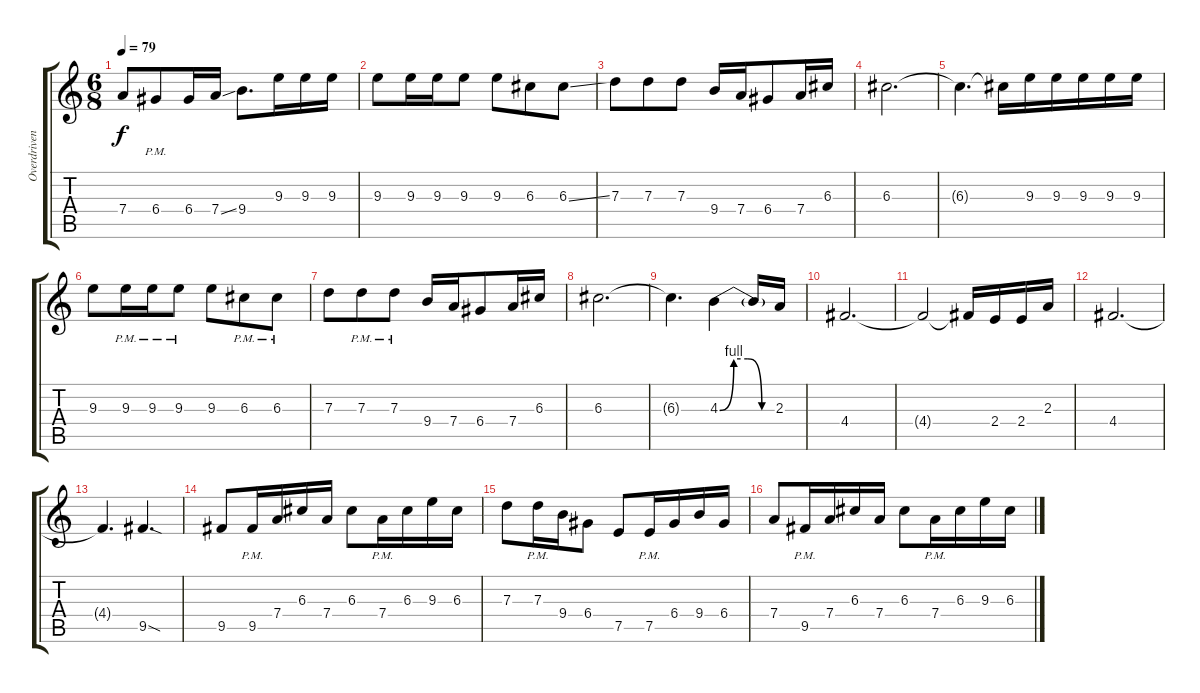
\track ("Overdriven Guitar I" "Overdriven") {instrument overdrivenguitar}
\staff {score tabs}
\tuning (E4 B3 G3 D3 A2 E2) {hide}
\ts (6 8)
\tempo 79
\clef g2
\ks c
7.4.8{dy f} 6.4{pm}.8 6.4.16 7.4{ss}.16 9.4.8{d} 9.3.16 9.3.16 9.3.16 |
9.3.8 9.3.16 9.3.16 9.3.8 9.3.8 6.3.8 6.3{ss}.8 |
7.3.8 7.3.8 7.3.8 9.4.16 7.4.16 6.4.8 7.4.16 6.3.16 |
6.3.2{d} |
6.3{t}.4{d} 6.3{t}.16 9.3.16 9.3.16 9.3.16 9.3.16 9.3.16 |
9.3.8 9.3{pm}.16 9.3{pm}.16 9.3{pm}.8 9.3.8 6.3{pm}.8 6.3{pm}.8 |
7.3.8 7.3{pm}.8 7.3{pm}.8 9.4.16 7.4.16 6.4.8 7.4.16 6.3.16 |
6.3.2{d} |
6.3{t}.4{d} 4.3{be (custom 0 0 15 4 30 4 45 0 60 0)}.4 4.3{t}.16 2.3.16 |
4.4.2{d} |
4.4{t}.2 4.4{t}.16 2.4.16 2.4.16 2.3.16 |
4.4.2{d} |
4.4{t}.4{d} 9.5{sod}.4{d} |
9.5.8 9.5{pm}.16 7.4.16 6.3.16 7.4.16 6.3.8 7.4{pm}.16 6.3.16 9.3.16 6.3.16 |
7.3.8 7.3{pm}.16 9.4.16 6.4.8 7.5.8 7.5{pm}.16 6.4.16 9.4.16 6.4.16 |
7.4.8 9.5{pm}.16 7.4.16 6.3.16 7.4.16 6.3.8 7.4{pm}.16 6.3.16 9.3.16 6.3.16
